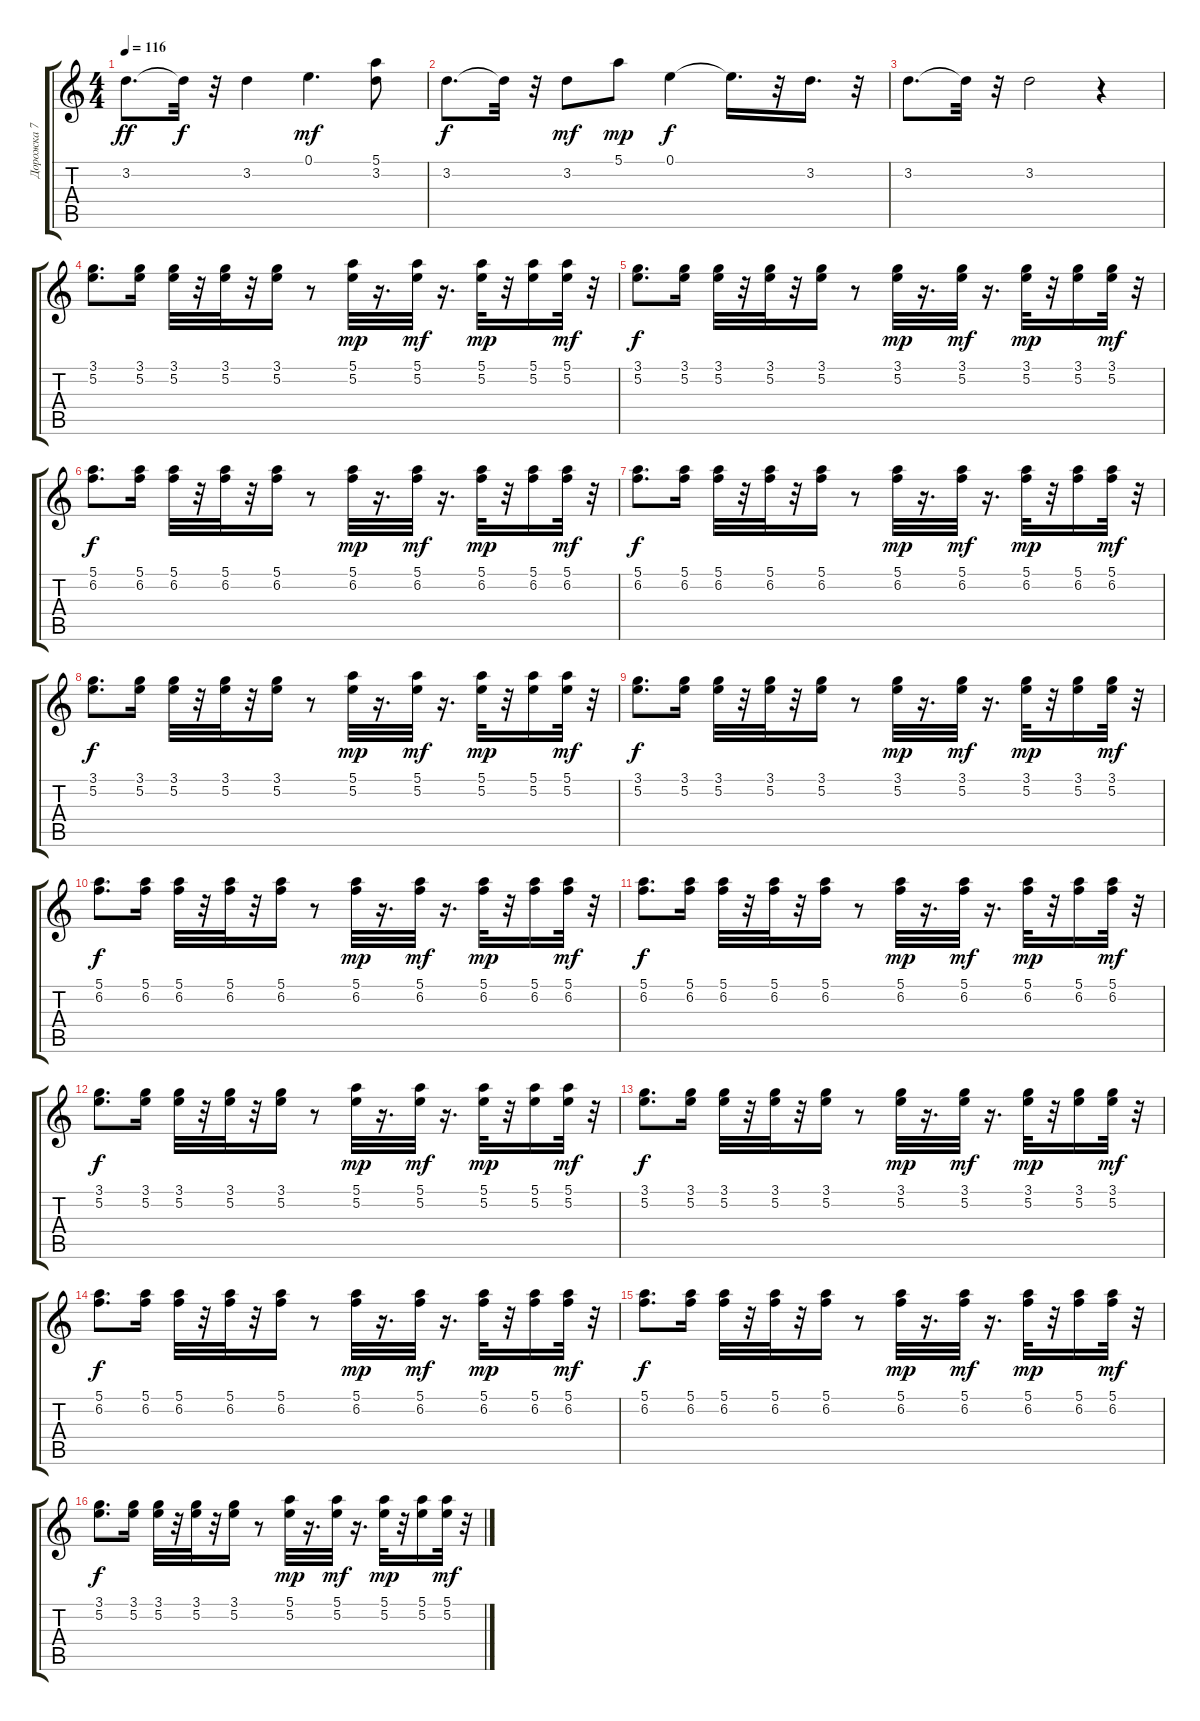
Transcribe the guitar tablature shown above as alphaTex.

\track ("Дорожка 7" "Дорожка 7") {instrument acousticguitarnylon}
\staff {score tabs}
\tuning (E4 B3 G3 D3 A2 E2) {hide}
\ts (4 4)
\tempo 116
\clef g2
\ks c
3.2.8{d dy ff balance 0} 3.2{t}.32{dy f} r.32 3.2.4{balance 0} 0.1.4{d dy mf balance 16} (5.1 3.2).8 |
3.2.8{d dy f balance 0} 3.2{t}.32 r.32 3.2.8{dy mf} 5.1.8{dy mp} 0.1.4{dy f balance 16} 0.1{t}.16{d} r.32 3.2.16{d} r.32 |
3.2.8{d balance 0} 3.2{t}.32 r.32 3.2.2 r.4 |
(3.1 5.2).8{d balance 8} (3.1 5.2).16{instrument acousticguitarsteel} (3.1 5.2).32 r.32 (3.1 5.2).32 r.32 (3.1 5.2).16 r.8 (5.1 5.2).32{dy mp} r.16{d} (5.1 5.2).32{dy mf} r.16{d} (5.1 5.2).32{dy mp} r.32 (5.1 5.2).16 (5.1 5.2).32{dy mf} r.32 |
(3.1 5.2).8{d dy f} (3.1 5.2).16 (3.1 5.2).32 r.32 (3.1 5.2).32 r.32 (3.1 5.2).16 r.8 (3.1 5.2).32{dy mp} r.16{d} (3.1 5.2).32{dy mf} r.16{d} (3.1 5.2).32{dy mp} r.32 (3.1 5.2).16 (3.1 5.2).32{dy mf} r.32 |
(5.1 6.2).8{d dy f} (5.1 6.2).16 (5.1 6.2).32 r.32 (5.1 6.2).32 r.32 (5.1 6.2).16 r.8 (5.1 6.2).32{dy mp} r.16{d} (5.1 6.2).32{dy mf} r.16{d} (5.1 6.2).32{dy mp} r.32 (5.1 6.2).16 (5.1 6.2).32{dy mf} r.32 |
(5.1 6.2).8{d dy f} (5.1 6.2).16 (5.1 6.2).32 r.32 (5.1 6.2).32 r.32 (5.1 6.2).16 r.8 (5.1 6.2).32{dy mp} r.16{d} (5.1 6.2).32{dy mf} r.16{d} (5.1 6.2).32{dy mp} r.32 (5.1 6.2).16 (5.1 6.2).32{dy mf} r.32 |
(3.1 5.2).8{d dy f} (3.1 5.2).16 (3.1 5.2).32 r.32 (3.1 5.2).32 r.32 (3.1 5.2).16 r.8 (5.1 5.2).32{dy mp} r.16{d} (5.1 5.2).32{dy mf} r.16{d} (5.1 5.2).32{dy mp} r.32 (5.1 5.2).16 (5.1 5.2).32{dy mf} r.32 |
(3.1 5.2).8{d dy f} (3.1 5.2).16 (3.1 5.2).32 r.32 (3.1 5.2).32 r.32 (3.1 5.2).16 r.8 (3.1 5.2).32{dy mp} r.16{d} (3.1 5.2).32{dy mf} r.16{d} (3.1 5.2).32{dy mp} r.32 (3.1 5.2).16 (3.1 5.2).32{dy mf} r.32 |
(5.1 6.2).8{d dy f} (5.1 6.2).16 (5.1 6.2).32 r.32 (5.1 6.2).32 r.32 (5.1 6.2).16 r.8 (5.1 6.2).32{dy mp} r.16{d} (5.1 6.2).32{dy mf} r.16{d} (5.1 6.2).32{dy mp} r.32 (5.1 6.2).16 (5.1 6.2).32{dy mf} r.32 |
(5.1 6.2).8{d dy f} (5.1 6.2).16 (5.1 6.2).32 r.32 (5.1 6.2).32 r.32 (5.1 6.2).16 r.8 (5.1 6.2).32{dy mp} r.16{d} (5.1 6.2).32{dy mf} r.16{d} (5.1 6.2).32{dy mp} r.32 (5.1 6.2).16 (5.1 6.2).32{dy mf} r.32 |
(3.1 5.2).8{d dy f} (3.1 5.2).16 (3.1 5.2).32 r.32 (3.1 5.2).32 r.32 (3.1 5.2).16 r.8 (5.1 5.2).32{dy mp} r.16{d} (5.1 5.2).32{dy mf} r.16{d} (5.1 5.2).32{dy mp} r.32 (5.1 5.2).16 (5.1 5.2).32{dy mf} r.32 |
(3.1 5.2).8{d dy f} (3.1 5.2).16 (3.1 5.2).32 r.32 (3.1 5.2).32 r.32 (3.1 5.2).16 r.8 (3.1 5.2).32{dy mp} r.16{d} (3.1 5.2).32{dy mf} r.16{d} (3.1 5.2).32{dy mp} r.32 (3.1 5.2).16 (3.1 5.2).32{dy mf} r.32 |
(5.1 6.2).8{d dy f} (5.1 6.2).16 (5.1 6.2).32 r.32 (5.1 6.2).32 r.32 (5.1 6.2).16 r.8 (5.1 6.2).32{dy mp} r.16{d} (5.1 6.2).32{dy mf} r.16{d} (5.1 6.2).32{dy mp} r.32 (5.1 6.2).16 (5.1 6.2).32{dy mf} r.32 |
(5.1 6.2).8{d dy f} (5.1 6.2).16 (5.1 6.2).32 r.32 (5.1 6.2).32 r.32 (5.1 6.2).16 r.8 (5.1 6.2).32{dy mp} r.16{d} (5.1 6.2).32{dy mf} r.16{d} (5.1 6.2).32{dy mp} r.32 (5.1 6.2).16 (5.1 6.2).32{dy mf} r.32 |
(3.1 5.2).8{d dy f} (3.1 5.2).16 (3.1 5.2).32 r.32 (3.1 5.2).32 r.32 (3.1 5.2).16 r.8 (5.1 5.2).32{dy mp} r.16{d} (5.1 5.2).32{dy mf} r.16{d} (5.1 5.2).32{dy mp} r.32 (5.1 5.2).16 (5.1 5.2).32{dy mf} r.32
